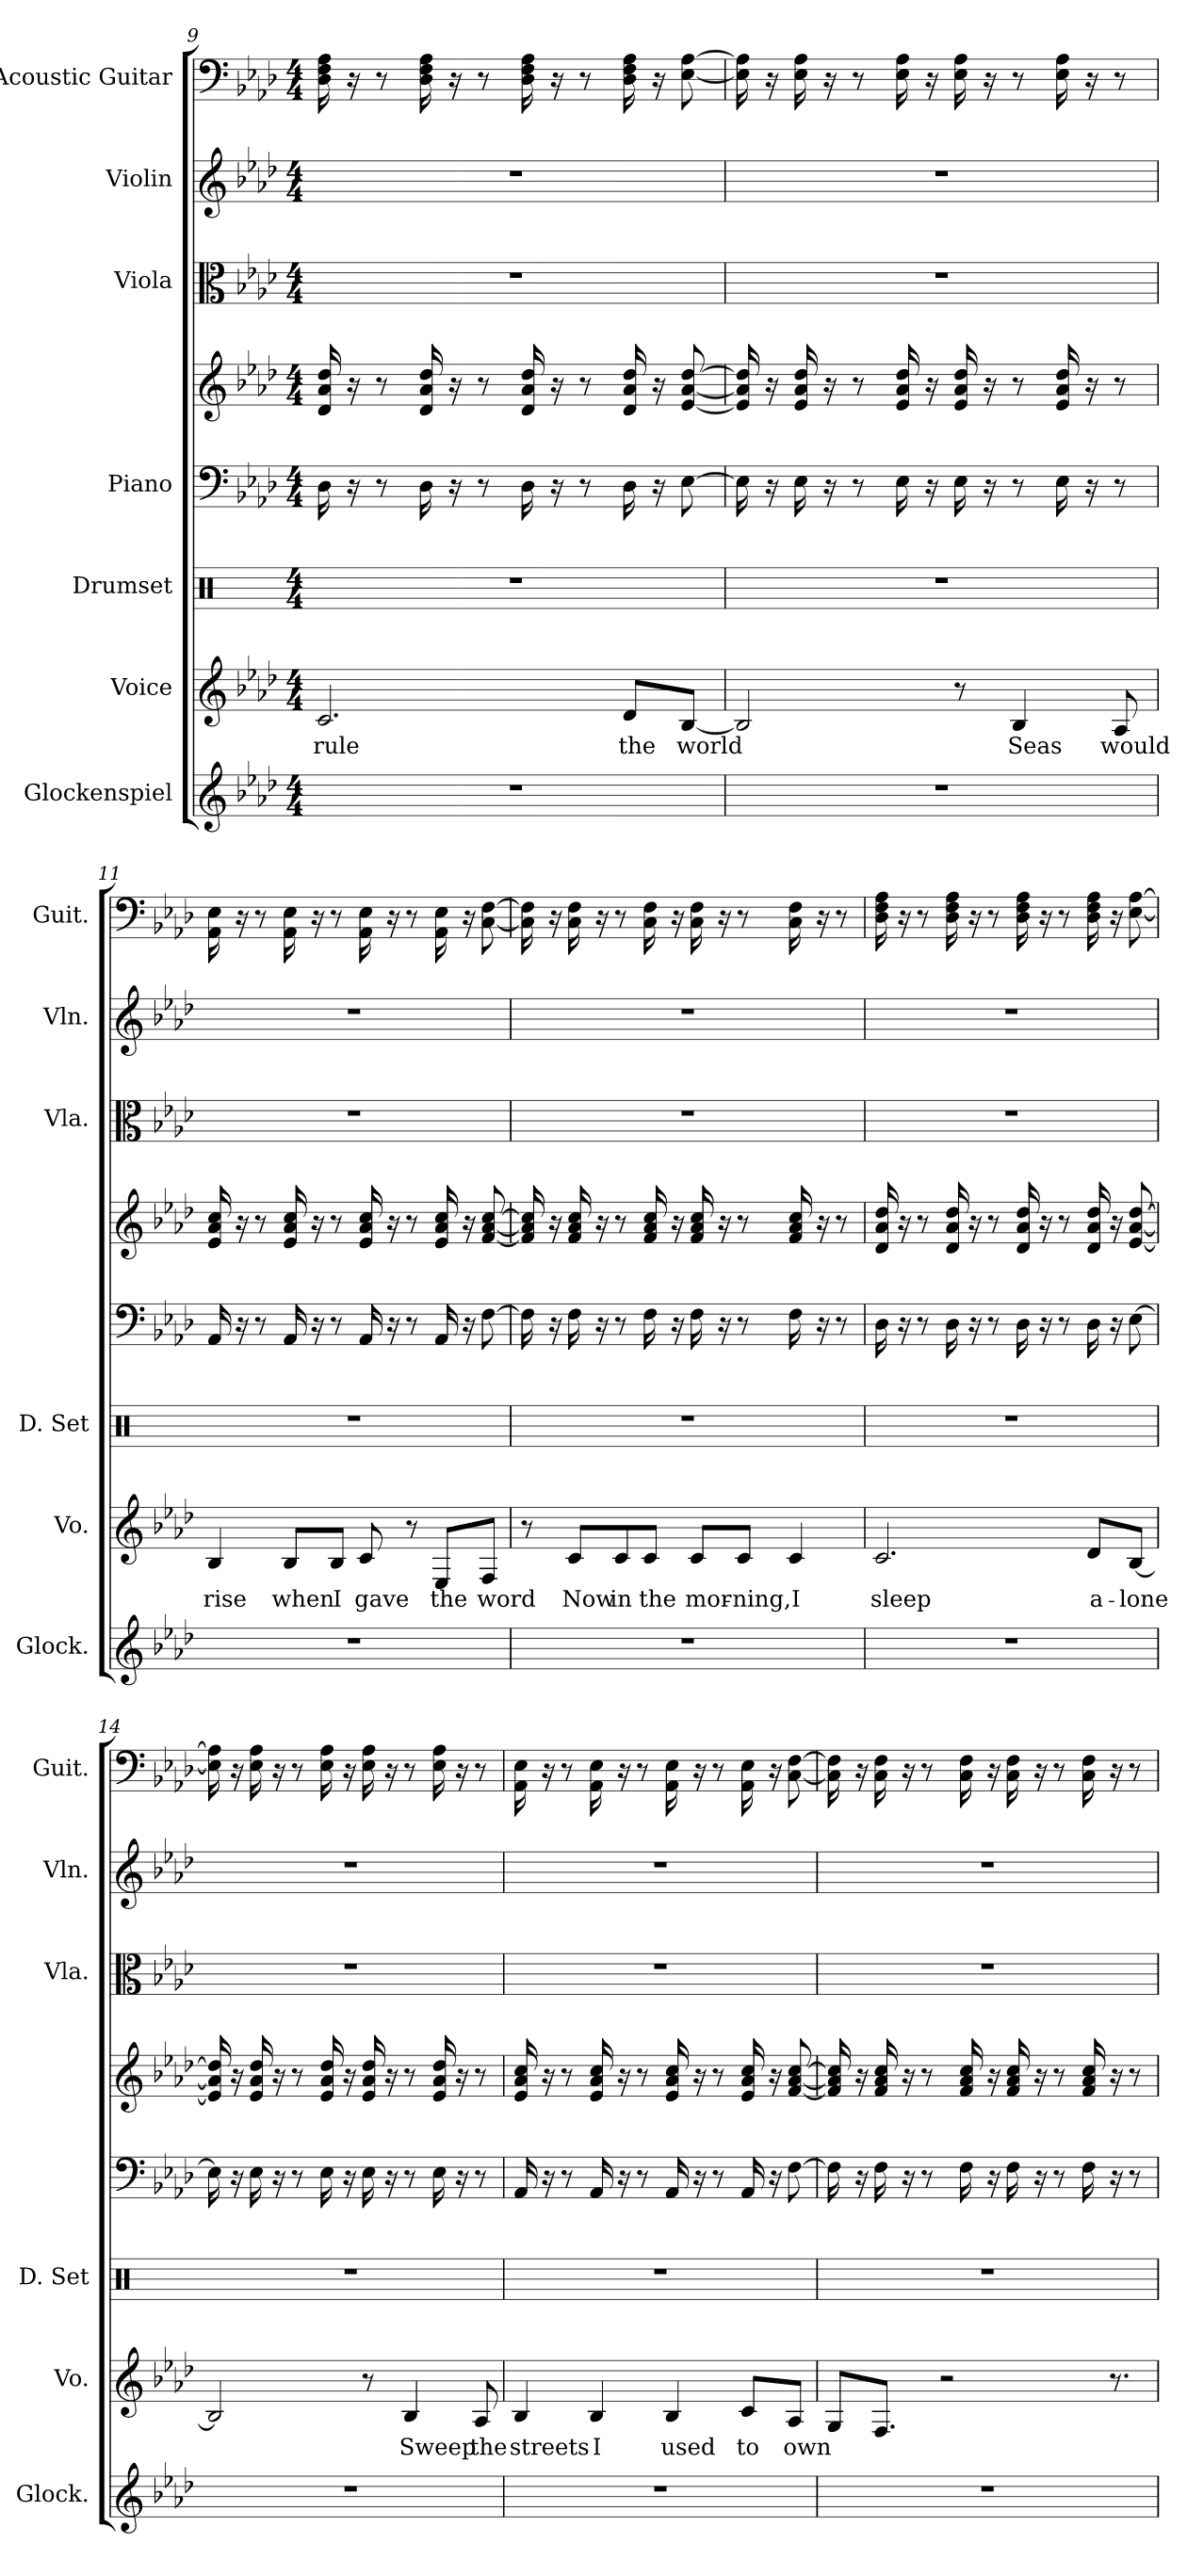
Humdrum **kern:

**kern	**kern	**text	**kern	**kern	**kern	**kern	**kern	**kern
*part7	*part6	*part6	*part5	*part4	*part4	*part3	*part2	*part1
*staff8	*staff7	*staff7	*staff6	*staff5	*staff4	*staff3	*staff2	*staff1
*I"Glockenspiel	*I"Voice	*	*I"Drumset	*I"Piano	*	*I"Viola	*I"Violin	*I"Acoustic Guitar
*I'Glock.	*I'Vo.	*	*I'D. Set	*	*	*I'Vla.	*I'Vln.	*I'Guit.
*clefG2	*clefG2	*	*clefX	*clefF4	*clefG2	*clefC3	*clefG2	*
*ITrd-14c-24	*	*	*	*	*	*	*	*
*k[b-e-a-d-]	*k[b-e-a-d-]	*	*k[]	*k[b-e-a-d-]	*k[b-e-a-d-]	*k[b-e-a-d-]	*k[b-e-a-d-]	*k[b-e-a-d-]
*M4/4	*M4/4	*	*M4/4	*M4/4	*M4/4	*M4/4	*M4/4	*M4/4
=9	=9	=9	=9	=9	=9	=9	=9	=9
!	!	!LO:LY:b	!	!	!	!	!	!
1r	2.c/	rule	1r	16D-\	16d-/ 16a-/ 16dd-/	1r	1r	16D-\ 16F\ 16A-\
.	.	.	.	16r	16r	.	.	16r
.	.	.	.	8r	8r	.	.	8r
.	.	.	.	16D-\	16d-/ 16a-/ 16dd-/	.	.	16D-\ 16F\ 16A-\
.	.	.	.	16r	16r	.	.	16r
.	.	.	.	8r	8r	.	.	8r
.	.	.	.	16D-\	16d-/ 16a-/ 16dd-/	.	.	16D-\ 16F\ 16A-\
.	.	.	.	16r	16r	.	.	16r
.	.	.	.	8r	8r	.	.	8r
!	!	!LO:LY:b	!	!	!	!	!	!
.	8d-/L	the	.	16D-\	16d-/ 16a-/ 16dd-/	.	.	16D-\ 16F\ 16A-\
.	.	.	.	16r	16r	.	.	16r
!	!	!LO:LY:b	!	!	!	!	!	!
.	[8B-/J	world	.	[8E-\	[8e-/ [8a-/ [8dd-/	.	.	[8E-\ [8A-\
!!LO:PB:g=z
=10	=10	=10	=10	=10	=10	=10	=10	=10
1r	2B-/]	.	1r	16E-\]	16e-/] 16a-/] 16dd-/]	1r	1r	16E-\] 16A-\]
.	.	.	.	16r	16r	.	.	16r
.	.	.	.	16E-\	16e-/ 16a-/ 16dd-/	.	.	16E-\ 16A-\
.	.	.	.	16r	16r	.	.	16r
.	.	.	.	8r	8r	.	.	8r
.	.	.	.	16E-\	16e-/ 16a-/ 16dd-/	.	.	16E-\ 16A-\
.	.	.	.	16r	16r	.	.	16r
.	8r	.	.	16E-\	16e-/ 16a-/ 16dd-/	.	.	16E-\ 16A-\
.	.	.	.	16r	16r	.	.	16r
!	!	!LO:LY:b	!	!	!	!	!	!
.	4B-/	Seas	.	8r	8r	.	.	8r
.	.	.	.	16E-\	16e-/ 16a-/ 16dd-/	.	.	16E-\ 16A-\
.	.	.	.	16r	16r	.	.	16r
!	!	!LO:LY:b	!	!	!	!	!	!
.	8A-/	would	.	8r	8r	.	.	8r
=11	=11	=11	=11	=11	=11	=11	=11	=11
!	!	!LO:LY:b	!	!	!	!	!	!
1r	4B-/	rise	1r	16AA-/	16e-/ 16a-/ 16cc/	1r	1r	16AA-\ 16E-\
.	.	.	.	16r	16r	.	.	16r
.	.	.	.	8r	8r	.	.	8r
!	!	!LO:LY:b	!	!	!	!	!	!
.	8B-/L	when	.	16AA-/	16e-/ 16a-/ 16cc/	.	.	16AA-\ 16E-\
.	.	.	.	16r	16r	.	.	16r
!	!	!LO:LY:b	!	!	!	!	!	!
.	8B-/J	I	.	8r	8r	.	.	8r
!	!	!LO:LY:b	!	!	!	!	!	!
.	8c/	gave	.	16AA-/	16e-/ 16a-/ 16cc/	.	.	16AA-\ 16E-\
.	.	.	.	16r	16r	.	.	16r
.	8r	.	.	8r	8r	.	.	8r
!	!	!LO:LY:b	!	!	!	!	!	!
.	8E-/L	the	.	16AA-/	16e-/ 16a-/ 16cc/	.	.	16AA-\ 16E-\
.	.	.	.	16r	16r	.	.	16r
!	!	!LO:LY:b	!	!	!	!	!	!
.	8F/J	word	.	[8F\	[8f/ [8a-/ [8cc/	.	.	[8C\ [8F\
!!LO:PB:g=z
=12	=12	=12	=12	=12	=12	=12	=12	=12
1r	8r	.	1r	16F\]	16f/] 16a-/] 16cc/]	1r	1r	16C\] 16F\]
.	.	.	.	16r	16r	.	.	16r
!	!	!LO:LY:b	!	!	!	!	!	!
.	8c/L	Now	.	16F\	16f/ 16a-/ 16cc/	.	.	16C\ 16F\
.	.	.	.	16r	16r	.	.	16r
!	!	!LO:LY:b	!	!	!	!	!	!
.	8c/	in	.	8r	8r	.	.	8r
!	!	!LO:LY:b	!	!	!	!	!	!
.	8c/J	the	.	16F\	16f/ 16a-/ 16cc/	.	.	16C\ 16F\
.	.	.	.	16r	16r	.	.	16r
!	!	!LO:LY:b	!	!	!	!	!	!
.	8c/L	mor-	.	16F\	16f/ 16a-/ 16cc/	.	.	16C\ 16F\
.	.	.	.	16r	16r	.	.	16r
!	!	!LO:LY:b	!	!	!	!	!	!
.	8c/J	-ning,	.	8r	8r	.	.	8r
!	!	!LO:LY:b	!	!	!	!	!	!
.	4c/	I	.	16F\	16f/ 16a-/ 16cc/	.	.	16C\ 16F\
.	.	.	.	16r	16r	.	.	16r
.	.	.	.	8r	8r	.	.	8r
=13	=13	=13	=13	=13	=13	=13	=13	=13
!	!	!LO:LY:b	!	!	!	!	!	!
1r	2.c/	sleep	1r	16D-\	16d-/ 16a-/ 16dd-/	1r	1r	16D-\ 16F\ 16A-\
.	.	.	.	16r	16r	.	.	16r
.	.	.	.	8r	8r	.	.	8r
.	.	.	.	16D-\	16d-/ 16a-/ 16dd-/	.	.	16D-\ 16F\ 16A-\
.	.	.	.	16r	16r	.	.	16r
.	.	.	.	8r	8r	.	.	8r
.	.	.	.	16D-\	16d-/ 16a-/ 16dd-/	.	.	16D-\ 16F\ 16A-\
.	.	.	.	16r	16r	.	.	16r
.	.	.	.	8r	8r	.	.	8r
!	!	!LO:LY:b	!	!	!	!	!	!
.	8d-/L	a-	.	16D-\	16d-/ 16a-/ 16dd-/	.	.	16D-\ 16F\ 16A-\
.	.	.	.	16r	16r	.	.	16r
!	!	!LO:LY:b	!	!	!	!	!	!
.	[8B-/J	-lone	.	[8E-\	[8e-/ [8a-/ [8dd-/	.	.	[8E-\ [8A-\
!!LO:PB:g=z
=14	=14	=14	=14	=14	=14	=14	=14	=14
1r	2B-/]	.	1r	16E-\]	16e-/] 16a-/] 16dd-/]	1r	1r	16E-\] 16A-\]
.	.	.	.	16r	16r	.	.	16r
.	.	.	.	16E-\	16e-/ 16a-/ 16dd-/	.	.	16E-\ 16A-\
.	.	.	.	16r	16r	.	.	16r
.	.	.	.	8r	8r	.	.	8r
.	.	.	.	16E-\	16e-/ 16a-/ 16dd-/	.	.	16E-\ 16A-\
.	.	.	.	16r	16r	.	.	16r
.	8r	.	.	16E-\	16e-/ 16a-/ 16dd-/	.	.	16E-\ 16A-\
.	.	.	.	16r	16r	.	.	16r
!	!	!LO:LY:b	!	!	!	!	!	!
.	4B-/	Sweep	.	8r	8r	.	.	8r
.	.	.	.	16E-\	16e-/ 16a-/ 16dd-/	.	.	16E-\ 16A-\
.	.	.	.	16r	16r	.	.	16r
!	!	!LO:LY:b	!	!	!	!	!	!
.	8A-/	the	.	8r	8r	.	.	8r
=15	=15	=15	=15	=15	=15	=15	=15	=15
!	!	!LO:LY:b	!	!	!	!	!	!
1r	4B-/	streets	1r	16AA-/	16e-/ 16a-/ 16cc/	1r	1r	16AA-\ 16E-\
.	.	.	.	16r	16r	.	.	16r
.	.	.	.	8r	8r	.	.	8r
!	!	!LO:LY:b	!	!	!	!	!	!
.	4B-/	I	.	16AA-/	16e-/ 16a-/ 16cc/	.	.	16AA-\ 16E-\
.	.	.	.	16r	16r	.	.	16r
.	.	.	.	8r	8r	.	.	8r
!	!	!LO:LY:b	!	!	!	!	!	!
.	4B-/	used	.	16AA-/	16e-/ 16a-/ 16cc/	.	.	16AA-\ 16E-\
.	.	.	.	16r	16r	.	.	16r
.	.	.	.	8r	8r	.	.	8r
!	!	!LO:LY:b	!	!	!	!	!	!
.	8c/L	to	.	16AA-/	16e-/ 16a-/ 16cc/	.	.	16AA-\ 16E-\
.	.	.	.	16r	16r	.	.	16r
!	!	!LO:LY:b	!	!	!	!	!	!
.	8A-/J	own	.	[8F\	[8f/ [8a-/ [8cc/	.	.	[8C\ [8F\
!!LO:PB:g=z
=16	=16	=16	=16	=16	=16	=16	=16	=16
1r	8G/L	.	1r	16F\]	16f/] 16a-/] 16cc/]	1r	1r	16C\] 16F\]
.	.	.	.	16r	16r	.	.	16r
.	8.F/J	.	.	16F\	16f/ 16a-/ 16cc/	.	.	16C\ 16F\
.	.	.	.	16r	16r	.	.	16r
.	.	.	.	8r	8r	.	.	8r
.	2r	.	.	.	.	.	.	.
.	.	.	.	16F\	16f/ 16a-/ 16cc/	.	.	16C\ 16F\
.	.	.	.	16r	16r	.	.	16r
.	.	.	.	16F\	16f/ 16a-/ 16cc/	.	.	16C\ 16F\
.	.	.	.	16r	16r	.	.	16r
.	.	.	.	8r	8r	.	.	8r
.	.	.	.	16F\	16f/ 16a-/ 16cc/	.	.	16C\ 16F\
.	8.r	.	.	16r	16r	.	.	16r
.	.	.	.	8r	8r	.	.	8r
=	=	=	=	=	=	=	=	=
*-	*-	*-	*-	*-	*-	*-	*-	*-
